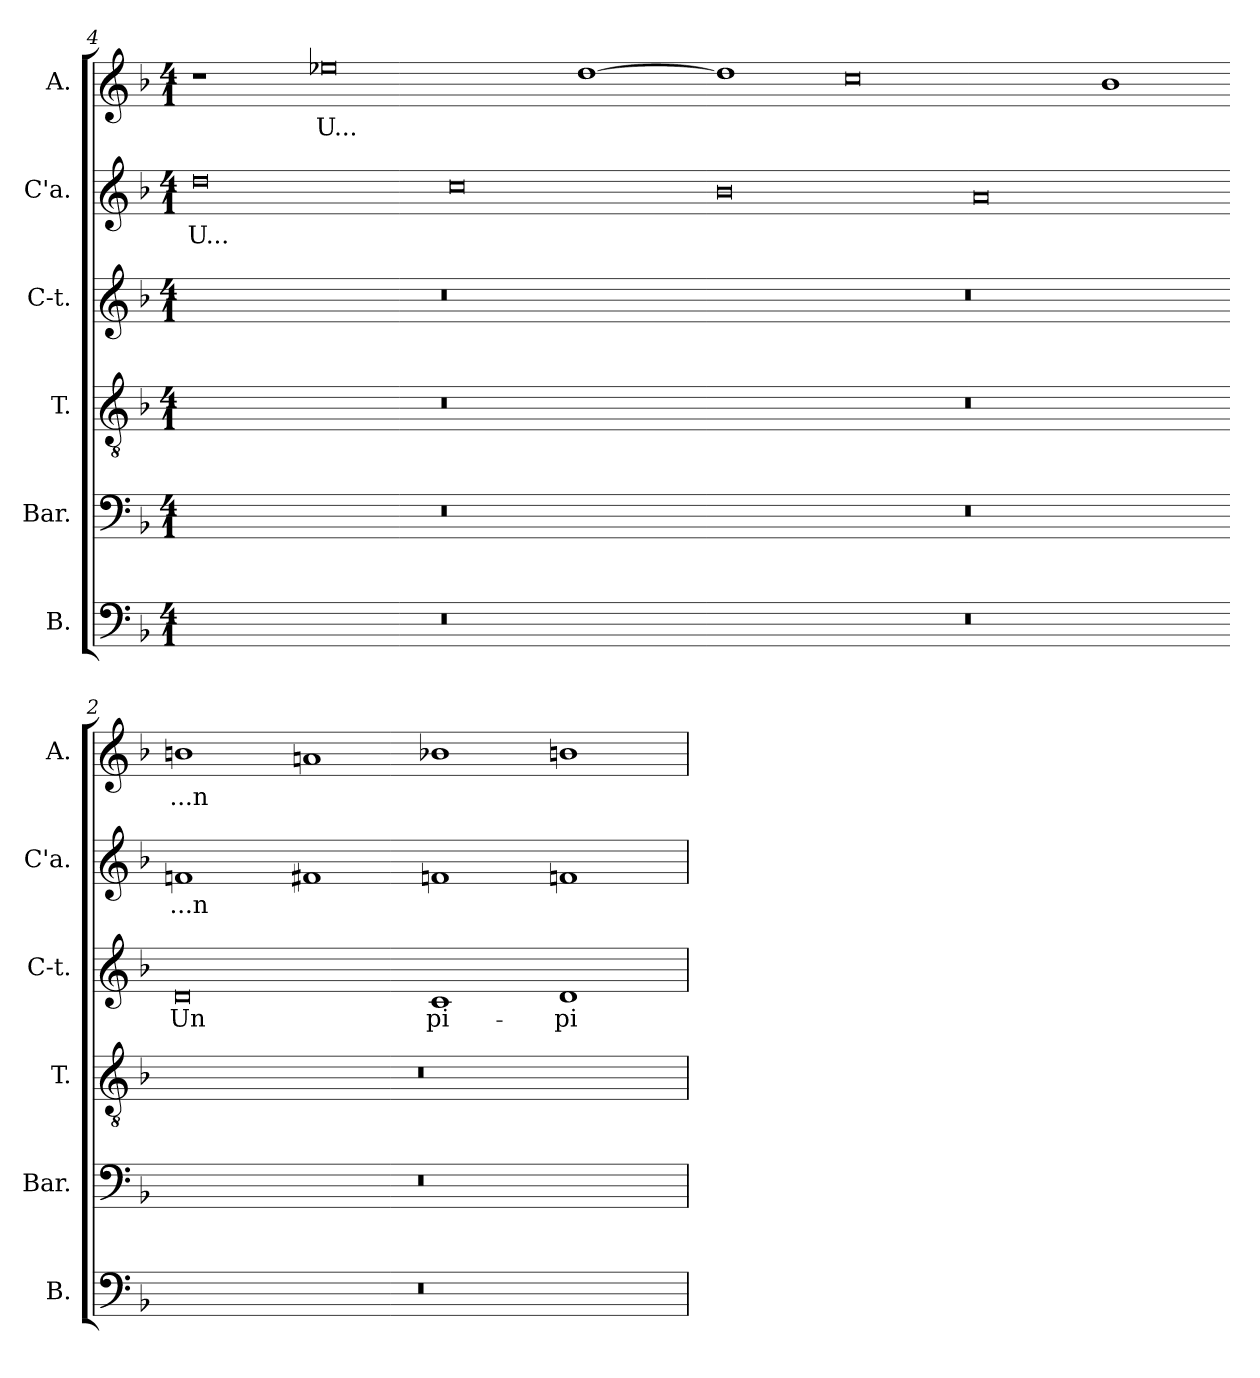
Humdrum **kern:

**kern	**kern	**kern	**kern	**text	**kern	**text	**kern	**text
*part6	*part5	*part4	*part3	*part3	*part2	*part2	*part1	*part1
*staff6	*staff5	*staff4	*staff3	*staff3	*staff2	*staff2	*staff1	*staff1
*I"B.	*I"Bar.	*I"T.	*I"C-t.	*	*I"C'a.	*	*I"A.	*
*I'B.	*I'Bar.	*I'T.	*I'C-t.	*	*I'C'a.	*	*I'A.	*
!!LO:PB:g=z
*clefF4	*clefF4	*clefGv2	*clefG2	*	*clefG2	*	*clefG2	*
*	*	*ITrd7c12	*	*	*	*	*	*
*k[b-]	*k[b-]	*k[b-]	*k[b-]	*	*k[b-]	*	*k[b-]	*
*F:	*F:	*F:	*F:	*	*F:	*	*F:	*
*M4/1	*M4/1	*M4/1	*M4/1	*	*M4/1	*	*M4/1	*
*MM240	*MM240	*MM240	*MM240	*	*MM240	*	*MM240	*
=4-	=4-	=4-	=4-	=4-	=4-	=4-	=4-	=4-
!LO:N:vis=1	!LO:N:vis=1	!LO:N:vis=1	!LO:N:vis=1	!	!	!	!	!
!	!	!	!	!	!	!LO:LY:b:color=#000000	!	!
00r	00r	00r	00r	.	0ddi	U...	1r	.
!	!	!	!	!	!	!	!	!LO:LY:b:color=#000000
.	.	.	.	.	.	.	0ee-Xi	U...
.	.	.	.	.	0cci	.	.	.
.	.	.	.	.	.	.	[1ddi	.
=3-	=3-	=3-	=3-	=3-	=3-	=3-	=3-	=3-
!LO:N:vis=1	!LO:N:vis=1	!LO:N:vis=1	!LO:N:vis=1	!	!	!	!	!
00r	00r	00r	00r	.	0b-i	.	1ddi]	.
.	.	.	.	.	.	.	0cci	.
.	.	.	.	.	0ai	.	.	.
.	.	.	.	.	.	.	1b-i	.
=2-	=2-	=2-	=2-	=2-	=2-	=2-	=2-	=2-
!LO:N:vis=1	!LO:N:vis=1	!LO:N:vis=1	!	!	!	!	!	!
!	!	!	!	!LO:LY:b:color=#000000	!	!	!	!
!	!	!	!	!	!	!LO:LY:b:color=#000000	!	!
!	!	!	!	!	!	!	!	!LO:LY:b:color=#000000
00r	00r	00r	0di	Un	1fni	...n	1bni	...n
.	.	.	.	.	1f#Xi	.	1ani	.
!	!	!	!	!LO:LY:b:color=#000000	!	!	!	!
.	.	.	1ci	pi-	1fni	.	1b-Xi	.
!	!	!	!	!LO:LY:b:color=#000000	!	!	!	!
.	.	.	1di	-pi-	1fni	.	1bni	.
=	=	=	=	=	=	=	=	=
*-	*-	*-	*-	*-	*-	*-	*-	*-
